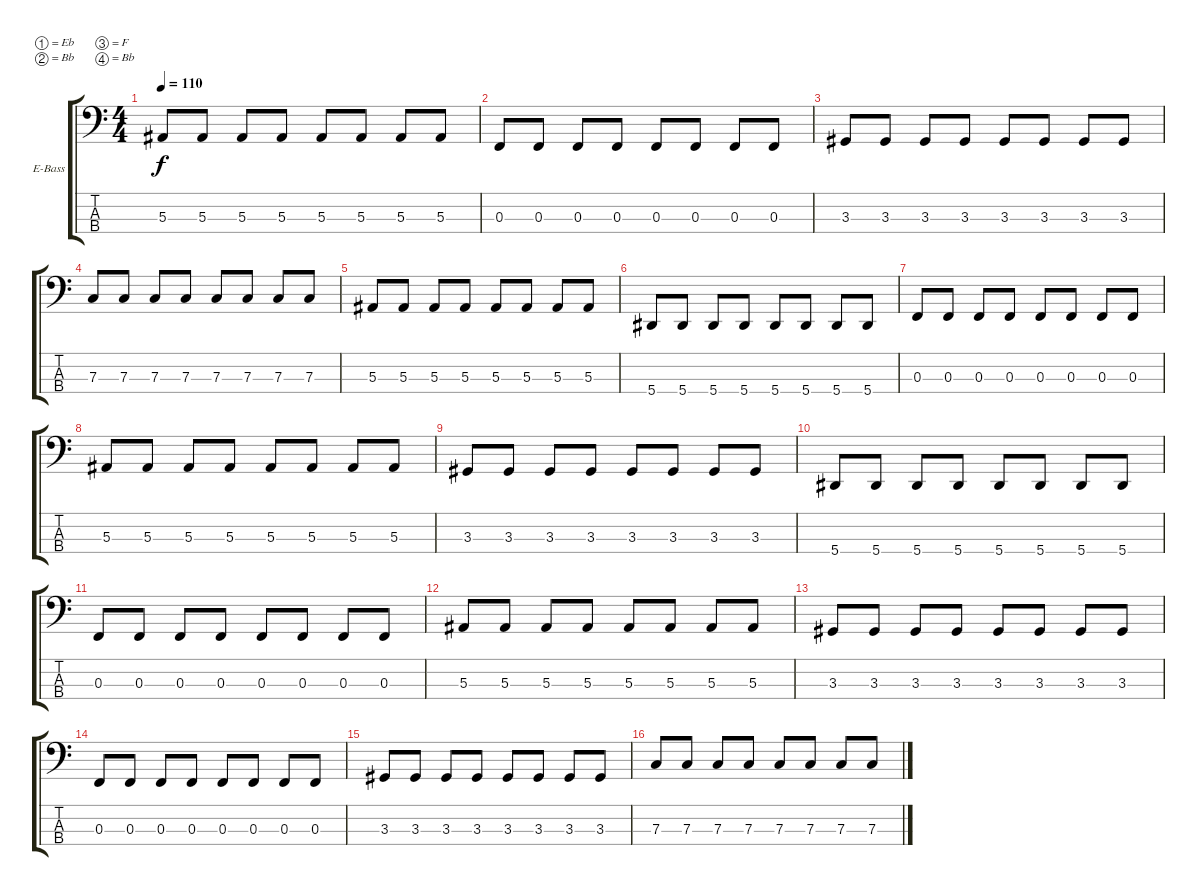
\defaultSystemsLayout 4
\bracketExtendMode groupsimilarinstruments
\firstSystemTrackNameOrientation horizontal
\otherSystemsTrackNameOrientation horizontal
\track ("Electric Bass" "E-Bass") {instrument electricbassfinger}
\staff {score tabs}
\tuning (Eb2 Bb1 F1 Bb0)
\ts (4 4)
\tempo 110
\clef f4
\scale
0.333333
\ks c
5.3.8{dy f} 5.3.8 5.3.8 5.3.8 5.3.8 5.3.8 5.3.8 5.3.8 |
\scale
0.333333 0.3.8 0.3.8 0.3.8 0.3.8 0.3.8 0.3.8 0.3.8 0.3.8 |
\scale
0.333333 3.3.8 3.3.8 3.3.8 3.3.8 3.3.8 3.3.8 3.3.8 3.3.8 |
\scale
0.333333 7.3.8 7.3.8 7.3.8 7.3.8 7.3.8 7.3.8 7.3.8 7.3.8 |
\scale
0.333333 5.3.8 5.3.8 5.3.8 5.3.8 5.3.8 5.3.8 5.3.8 5.3.8 |
\scale
0.333333 5.4.8 5.4.8 5.4.8 5.4.8 5.4.8 5.4.8 5.4.8 5.4.8 |
\scale
0.333333 0.3.8 0.3.8 0.3.8 0.3.8 0.3.8 0.3.8 0.3.8 0.3.8 |
\scale
0.333333 5.3.8 5.3.8 5.3.8 5.3.8 5.3.8 5.3.8 5.3.8 5.3.8 |
\scale
0.333333 3.3.8 3.3.8 3.3.8 3.3.8 3.3.8 3.3.8 3.3.8 3.3.8 |
\scale
0.333333 5.4.8 5.4.8 5.4.8 5.4.8 5.4.8 5.4.8 5.4.8 5.4.8 |
\scale
0.333333 0.3.8 0.3.8 0.3.8 0.3.8 0.3.8 0.3.8 0.3.8 0.3.8 |
\scale
0.333333 5.3.8 5.3.8 5.3.8 5.3.8 5.3.8 5.3.8 5.3.8 5.3.8 |
\scale
0.333333 3.3.8 3.3.8 3.3.8 3.3.8 3.3.8 3.3.8 3.3.8 3.3.8 |
\scale
0.333333 0.3.8 0.3.8 0.3.8 0.3.8 0.3.8 0.3.8 0.3.8 0.3.8 |
\scale
0.333333 3.3.8 3.3.8 3.3.8 3.3.8 3.3.8 3.3.8 3.3.8 3.3.8 |
\scale
0.333333 7.3.8 7.3.8 7.3.8 7.3.8 7.3.8 7.3.8 7.3.8 7.3.8
